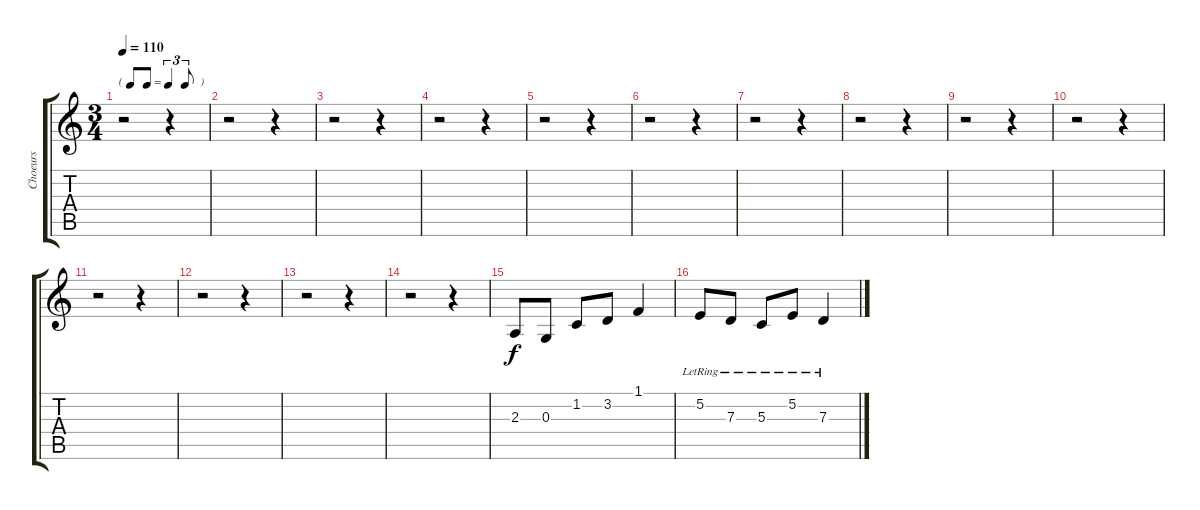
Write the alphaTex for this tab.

\track ("Choeurs" "Choeurs") {instrument choiraahs}
\staff {score tabs}
\tuning (E4 B3 G3 D3 A2 E2) {hide}
\ts (3 4)
\tf triplet8th
\tempo 110
\clef g2
\ks c
r.2{dy f} r.4 |
r.2 r.4 |
r.2 r.4 |
r.2 r.4 |
r.2 r.4 |
r.2 r.4 |
r.2 r.4 |
r.2 r.4 |
r.2 r.4 |
r.2 r.4 |
r.2 r.4 |
r.2 r.4 |
r.2 r.4 |
r.2 r.4 |
2.3.8 0.3.8 1.2.8 3.2.8 1.1.4 |
5.2{lr}.8 7.3{lr}.8 5.3{lr}.8 5.2{lr}.8 7.3{lr}.4
